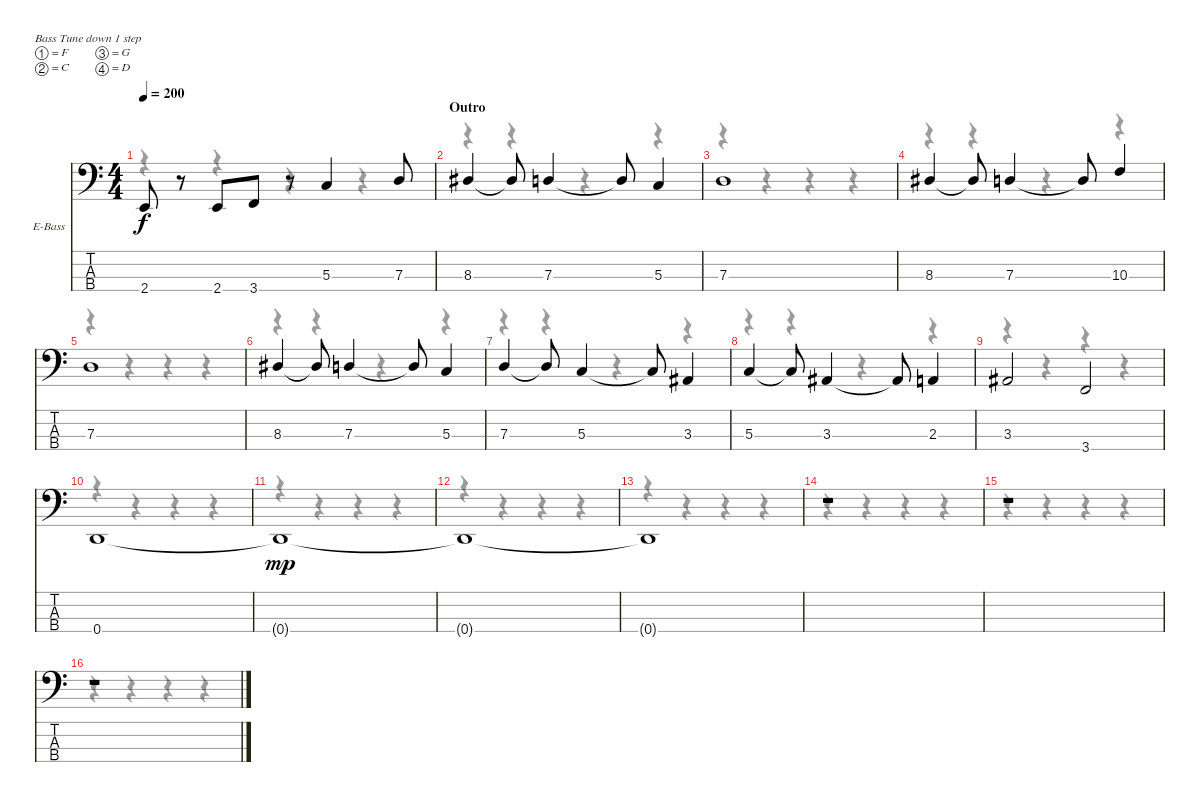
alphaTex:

\bracketExtendMode nobrackets
\firstSystemTrackNameOrientation horizontal
\otherSystemsTrackNameOrientation horizontal
\track ("Christian \"Speesy\" Giesler" "E-Bass") {instrument electricbasspick}
\staff {score tabs}
\tuning (F2 C2 G1 D1)
\voice
\ts (4 4)
\tempo 200
\clef f4
\ks c
2.4.8{dy f} r.8 2.4.8 3.4.8 r.8 5.3.4 7.3.8 |
\section ("" "Outro")
8.3.4 8.3{t}.8 7.3.4 7.3{t}.8 5.3.4 |
7.3.1 |
8.3.4 8.3{t}.8 7.3.4 7.3{t}.8 10.3.4 |
7.3.1 |
8.3.4 8.3{t}.8 7.3.4 7.3{t}.8 5.3.4 |
7.3.4 7.3{t}.8 5.3.4 5.3{t}.8 3.3.4 |
5.3.4 5.3{t}.8 3.3.4 3.3{t}.8 2.3.4 |
3.3.2 3.4.2 |
0.4.1 |
0.4{t}.1{dy mp} |
0.4{t}.1 |
0.4{t}.1 |
r.1 |
r.1 |
r.1
\voice
\clef f4
\ottava regular
\simile none
\ks c
r.4{dy mf} r.4 r.4 r.4 |
r.4 r.4 r.4 r.4 |
r.4 r.4 r.4 r.4 |
r.4 r.4 r.4 r.4 |
r.4 r.4 r.4 r.4 |
r.4 r.4 r.4 r.4 |
r.4 r.4 r.4 r.4 |
r.4 r.4 r.4 r.4 |
r.4 r.4 r.4 r.4 |
r.4 r.4 r.4 r.4 |
r.4 r.4 r.4 r.4 |
r.4 r.4 r.4 r.4 |
r.4 r.4 r.4 r.4 |
r.4 r.4 r.4 r.4 |
r.4 r.4 r.4 r.4 |
r.4 r.4 r.4 r.4
